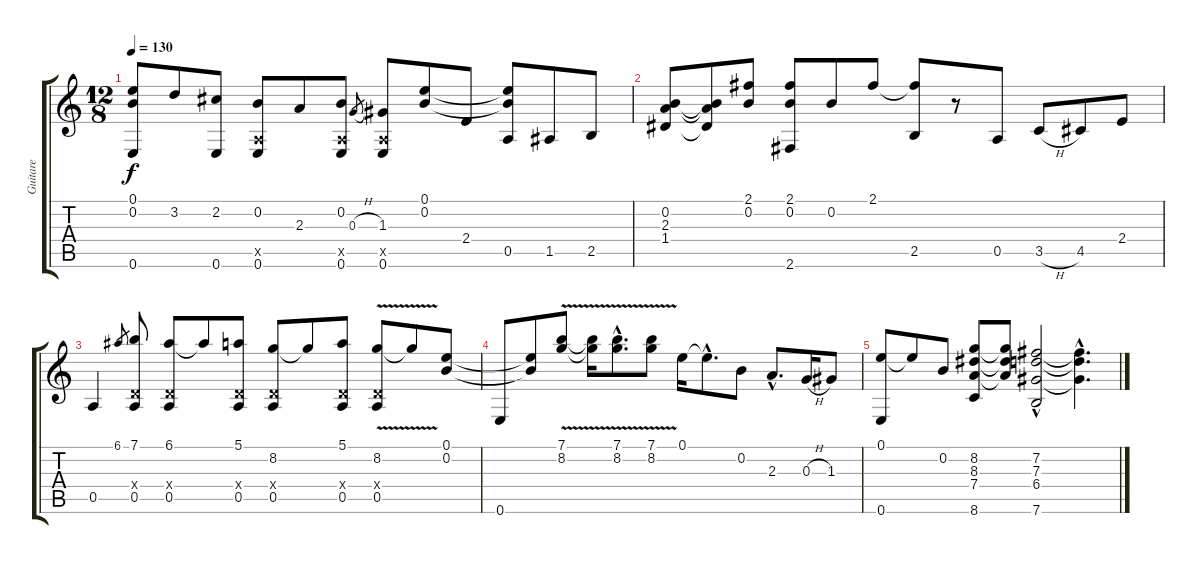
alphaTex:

\track ("Guitare" "Guitare") {instrument acousticguitarsteel}
\staff {score tabs}
\tuning (E4 B3 G3 D3 A2 E2) {hide}
\ts (12 8)
\tempo 130
\clef g2
\ks c
(0.1 0.2 0.6).8{dy f} 3.2.8 (2.2 0.6).8 (0.2 0.5{x} 0.6).8 2.3.8 (0.2 0.5{x} 0.6).8 0.3{h}.8{gr} (1.3 0.5{x} 0.6).8 (0.1 0.2).8 2.4.8 (0.1{t} 0.2{t} 0.5).8 1.5.8 2.5.8 |
(0.2 2.3 1.4).8 (0.2{t} 2.3{t} 1.4{t}).8 (2.1 0.2).8 (2.1 0.2 2.6).8 0.2.8 2.1.8 (2.1{t} 2.5).8 r.8 0.5.8 3.5{h}.8 4.5.8 2.4.8 |
0.5.4 6.1.8{gr} (7.1 0.4{x} 0.5).8 (6.1 0.4{x} 0.5).8 6.1{t}.8 (5.1 0.4{x} 0.5).8 (8.2 0.4{x} 0.5).8 8.2{t}.8 (5.1 0.4{x} 0.5).8 (8.2{v} 0.4{x} 0.5).8 8.2{t}.8 (0.1 0.2).8 |
0.6.8 (0.1{t} 0.2{t}).8 (7.1{v} 8.2{v}).8 (7.1{t} 8.2{t}).16 (7.1{v hac} 8.2{v hac}).8{d} (7.1{v} 8.2{v}).8 0.1.16 0.1{hac t}.8{d} 0.2.8 2.3{hac}.8{d} 0.3{h}.16 1.3.8 |
(0.1 0.6).8 0.1{t}.8 0.2.8 (8.2 8.3 7.4 8.6).8 (8.2{t} 8.3{t} 7.4{t}).8 (7.2 7.3 6.4{hac} 7.6).2 (7.2{hac t} 7.3{hac t} 6.4{hac t}).4{d}
